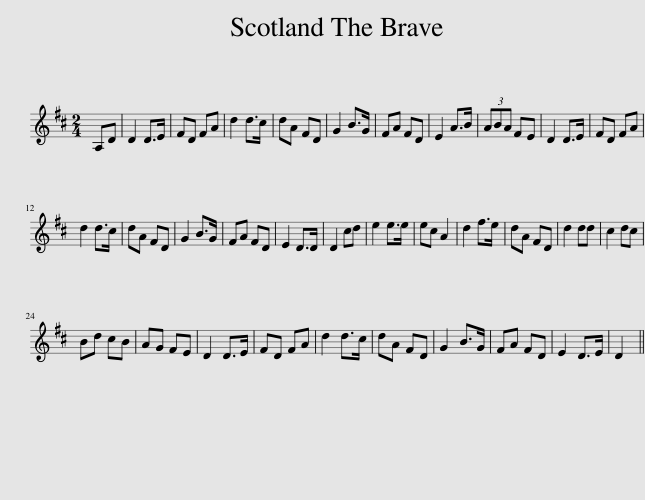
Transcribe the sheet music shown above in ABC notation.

X:1
L:1/8
M:2/4
I:linebreak $
K:D
V:1 treble
V:1
 A,D | D2 D>E | FD FA | d2 d>c | dA FD | %5
 G2 B>G | FA FD | E2 A>B | (3ABA FE | D2 D>E | %10
 FD FA |$ d2 d>c | dA FD | G2 B>G | FA FD | %15
 E2 D>D | D2 cd | e2 e>e | ec A2 | d2 f>e | %20
 dA FD | d2 dd | c2 dc |$ Bd cB | AG FE | %25
 D2 D>E | FD FA | d2 d>c | dA FD | G2 B>G | %30
 FA FD | E2 D>E | D2 || %33
